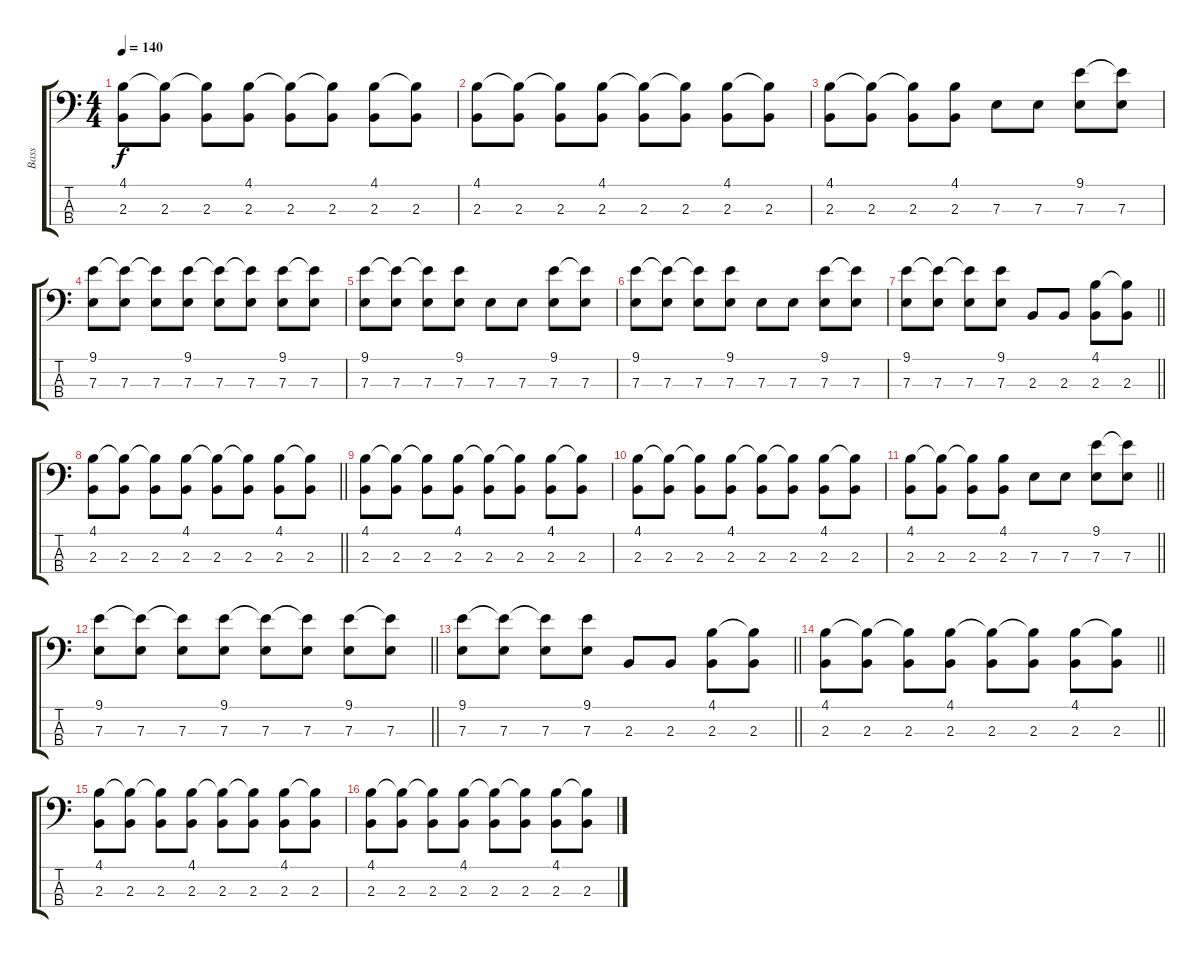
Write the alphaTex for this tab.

\track ("Bass" "Bass") {instrument electricbassfinger}
\staff {score tabs}
\tuning (G2 D2 A1 E1) {hide}
\ts (4 4)
\tempo 140
\clef f4
\ks c
(4.1 2.3).8{dy f} (4.1{t} 2.3).8 (4.1{t} 2.3).8 (4.1 2.3).8 (4.1{t} 2.3).8 (4.1{t} 2.3).8 (4.1 2.3).8 (4.1{t} 2.3).8 |
(4.1 2.3).8 (4.1{t} 2.3).8 (4.1{t} 2.3).8 (4.1 2.3).8 (4.1{t} 2.3).8 (4.1{t} 2.3).8 (4.1 2.3).8 (4.1{t} 2.3).8 |
(4.1 2.3).8 (4.1{t} 2.3).8 (4.1{t} 2.3).8 (4.1 2.3).8 7.3.8 7.3.8 (9.1 7.3).8 (9.1{t} 7.3).8 |
(9.1 7.3).8 (9.1{t} 7.3).8 (9.1{t} 7.3).8 (9.1 7.3).8 (9.1{t} 7.3).8 (9.1{t} 7.3).8 (9.1 7.3).8 (9.1{t} 7.3).8 |
(9.1 7.3).8 (9.1{t} 7.3).8 (9.1{t} 7.3).8 (9.1 7.3).8 7.3.8 7.3.8 (9.1 7.3).8 (9.1{t} 7.3).8 |
(9.1 7.3).8 (9.1{t} 7.3).8 (9.1{t} 7.3).8 (9.1 7.3).8 7.3.8 7.3.8 (9.1 7.3).8 (9.1{t} 7.3).8 |
\barLineRight lightlight
(9.1 7.3).8 (9.1{t} 7.3).8 (9.1{t} 7.3).8 (9.1 7.3).8 2.3.8 2.3.8 (4.1 2.3).8 (4.1{t} 2.3).8 |
\barLineRight lightlight
(4.1 2.3).8 (4.1{t} 2.3).8 (4.1{t} 2.3).8 (4.1 2.3).8 (4.1{t} 2.3).8 (4.1{t} 2.3).8 (4.1 2.3).8 (4.1{t} 2.3).8 |
(4.1 2.3).8 (4.1{t} 2.3).8 (4.1{t} 2.3).8 (4.1 2.3).8 (4.1{t} 2.3).8 (4.1{t} 2.3).8 (4.1 2.3).8 (4.1{t} 2.3).8 |
(4.1 2.3).8 (4.1{t} 2.3).8 (4.1{t} 2.3).8 (4.1 2.3).8 (4.1{t} 2.3).8 (4.1{t} 2.3).8 (4.1 2.3).8 (4.1{t} 2.3).8 |
\barLineRight lightlight
(4.1 2.3).8 (4.1{t} 2.3).8 (4.1{t} 2.3).8 (4.1 2.3).8 7.3.8 7.3.8 (9.1 7.3).8 (9.1{t} 7.3).8 |
\barLineRight lightlight
(9.1 7.3).8 (9.1{t} 7.3).8 (9.1{t} 7.3).8 (9.1 7.3).8 (9.1{t} 7.3).8 (9.1{t} 7.3).8 (9.1 7.3).8 (9.1{t} 7.3).8 |
\barLineRight lightlight
(9.1 7.3).8 (9.1{t} 7.3).8 (9.1{t} 7.3).8 (9.1 7.3).8 2.3.8 2.3.8 (4.1 2.3).8 (4.1{t} 2.3).8 |
\barLineRight lightlight
(4.1 2.3).8 (4.1{t} 2.3).8 (4.1{t} 2.3).8 (4.1 2.3).8 (4.1{t} 2.3).8 (4.1{t} 2.3).8 (4.1 2.3).8 (4.1{t} 2.3).8 |
(4.1 2.3).8 (4.1{t} 2.3).8 (4.1{t} 2.3).8 (4.1 2.3).8 (4.1{t} 2.3).8 (4.1{t} 2.3).8 (4.1 2.3).8 (4.1{t} 2.3).8 |
(4.1 2.3).8 (4.1{t} 2.3).8 (4.1{t} 2.3).8 (4.1 2.3).8 (4.1{t} 2.3).8 (4.1{t} 2.3).8 (4.1 2.3).8 (4.1{t} 2.3).8
